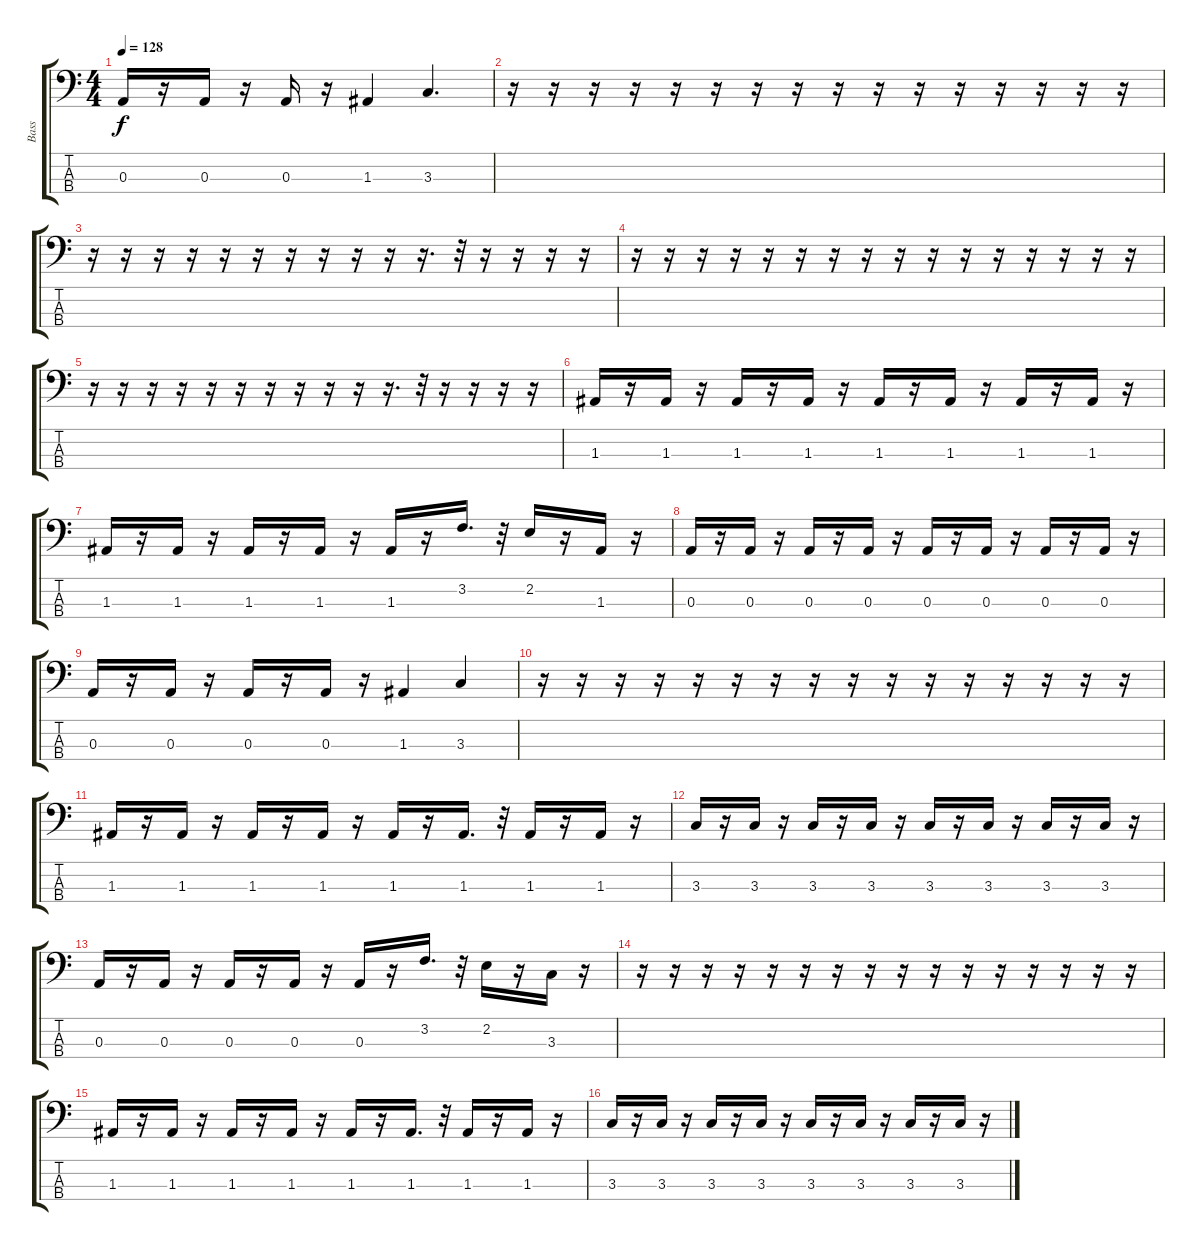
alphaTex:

\track ("Bass" "Bass") {instrument electricbasspick}
\staff {score tabs}
\tuning (G2 D2 A1 E1) {hide}
\ts (4 4)
\tempo 128
\clef f4
\ks c
0.3.16{dy f} r.16 0.3.16 r.16 0.3.16 r.16 1.3.4 3.3.4{d} |
r.16 r.16 r.16 r.16 r.16 r.16 r.16 r.16 r.16 r.16 r.16 r.16 r.16 r.16 r.16 r.16 |
r.16 r.16 r.16 r.16 r.16 r.16 r.16 r.16 r.16 r.16 r.16{d} r.32 r.16 r.16 r.16 r.16 |
r.16 r.16 r.16 r.16 r.16 r.16 r.16 r.16 r.16 r.16 r.16 r.16 r.16 r.16 r.16 r.16 |
r.16 r.16 r.16 r.16 r.16 r.16 r.16 r.16 r.16 r.16 r.16{d} r.32 r.16 r.16 r.16 r.16 |
1.3.16 r.16 1.3.16 r.16 1.3.16 r.16 1.3.16 r.16 1.3.16 r.16 1.3.16 r.16 1.3.16 r.16 1.3.16 r.16 |
1.3.16 r.16 1.3.16 r.16 1.3.16 r.16 1.3.16 r.16 1.3.16 r.16 3.2.16{d} r.32 2.2.16 r.16 1.3.16 r.16 |
0.3.16 r.16 0.3.16 r.16 0.3.16 r.16 0.3.16 r.16 0.3.16 r.16 0.3.16 r.16 0.3.16 r.16 0.3.16 r.16 |
0.3.16 r.16 0.3.16 r.16 0.3.16 r.16 0.3.16 r.16 1.3.4 3.3.4 |
r.16 r.16 r.16 r.16 r.16 r.16 r.16 r.16 r.16 r.16 r.16 r.16 r.16 r.16 r.16 r.16 |
1.3.16 r.16 1.3.16 r.16 1.3.16 r.16 1.3.16 r.16 1.3.16 r.16 1.3.16{d} r.32 1.3.16 r.16 1.3.16 r.16 |
3.3.16 r.16 3.3.16 r.16 3.3.16 r.16 3.3.16 r.16 3.3.16 r.16 3.3.16 r.16 3.3.16 r.16 3.3.16 r.16 |
0.3.16 r.16 0.3.16 r.16 0.3.16 r.16 0.3.16 r.16 0.3.16 r.16 3.2.16{d} r.32 2.2.16 r.16 3.3.16 r.16 |
r.16 r.16 r.16 r.16 r.16 r.16 r.16 r.16 r.16 r.16 r.16 r.16 r.16 r.16 r.16 r.16 |
1.3.16 r.16 1.3.16 r.16 1.3.16 r.16 1.3.16 r.16 1.3.16 r.16 1.3.16{d} r.32 1.3.16 r.16 1.3.16 r.16 |
3.3.16 r.16 3.3.16 r.16 3.3.16 r.16 3.3.16 r.16 3.3.16 r.16 3.3.16 r.16 3.3.16 r.16 3.3.16 r.16
